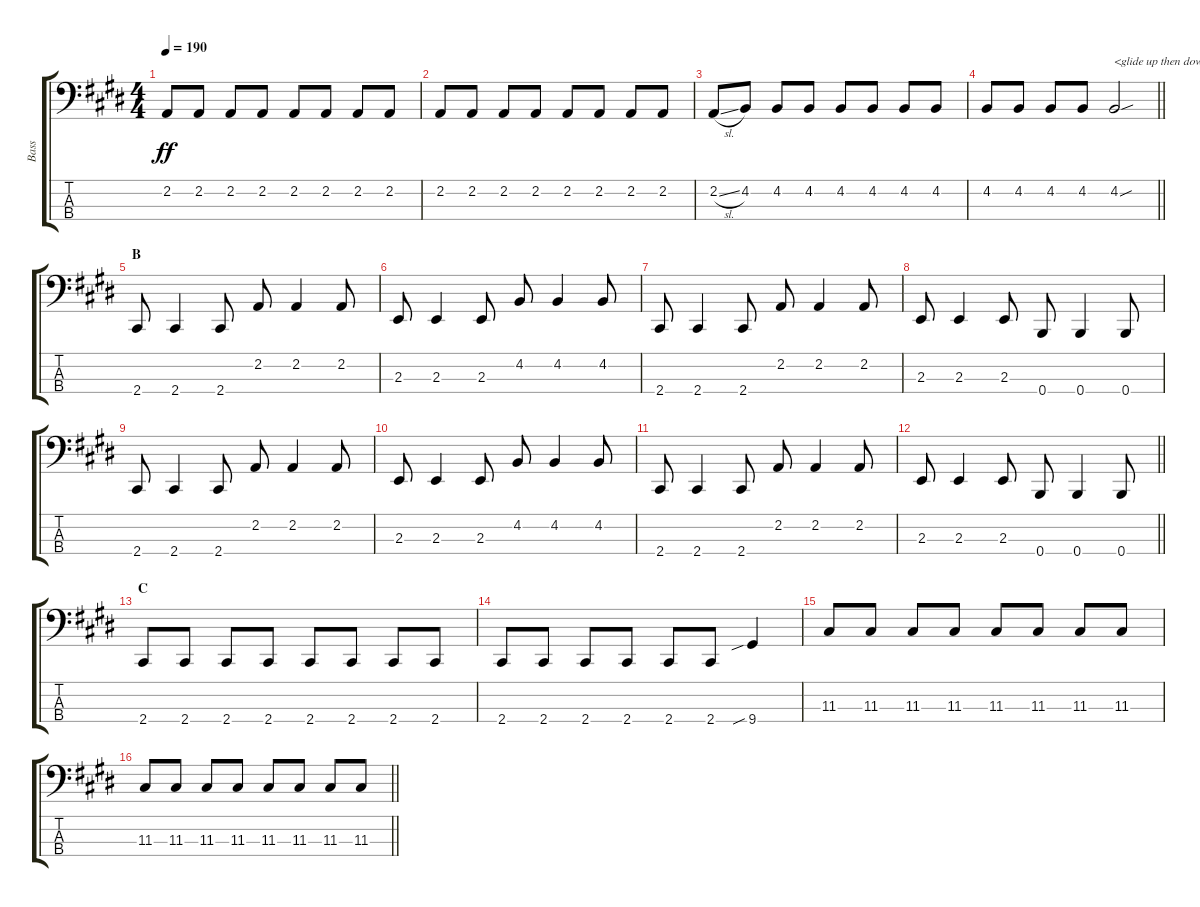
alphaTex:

\track ("Bass" "Bass") {instrument electricbasspick}
\staff {score tabs}
\tuning (C2 G1 D1 B0) {hide}
\ts (4 4)
\tempo 190
\clef f4
\ks e
2.2.8{dy ff} 2.2.8 2.2.8 2.2.8 2.2.8 2.2.8 2.2.8 2.2.8 |
2.2.8 2.2.8 2.2.8 2.2.8 2.2.8 2.2.8 2.2.8 2.2.8 |
2.2{sl}.8 4.2.8 4.2.8 4.2.8 4.2.8 4.2.8 4.2.8 4.2.8 |
\barLineRight lightlight
4.2.8 4.2.8 4.2.8 4.2.8 4.2{sou}.2{txt "<glide up then down>"} |
\section ("" "B")
2.4.8 2.4.4 2.4.8 2.2.8 2.2.4 2.2.8 |
2.3.8 2.3.4 2.3.8 4.2.8 4.2.4 4.2.8 |
2.4.8 2.4.4 2.4.8 2.2.8 2.2.4 2.2.8 |
2.3.8 2.3.4 2.3.8 0.4.8 0.4.4 0.4.8 |
2.4.8 2.4.4 2.4.8 2.2.8 2.2.4 2.2.8 |
2.3.8 2.3.4 2.3.8 4.2.8 4.2.4 4.2.8 |
2.4.8 2.4.4 2.4.8 2.2.8 2.2.4 2.2.8 |
\barLineRight lightlight
2.3.8 2.3.4 2.3.8 0.4.8 0.4.4 0.4.8 |
\section ("" "C")
2.4.8 2.4.8 2.4.8 2.4.8 2.4.8 2.4.8 2.4.8 2.4.8 |
2.4.8 2.4.8 2.4.8 2.4.8 2.4.8 2.4.8 9.4{sib}.4 |
11.3.8 11.3.8 11.3.8 11.3.8 11.3.8 11.3.8 11.3.8 11.3.8 |
\barLineRight lightlight
11.3.8 11.3.8 11.3.8 11.3.8 11.3.8 11.3.8 11.3.8 11.3.8
